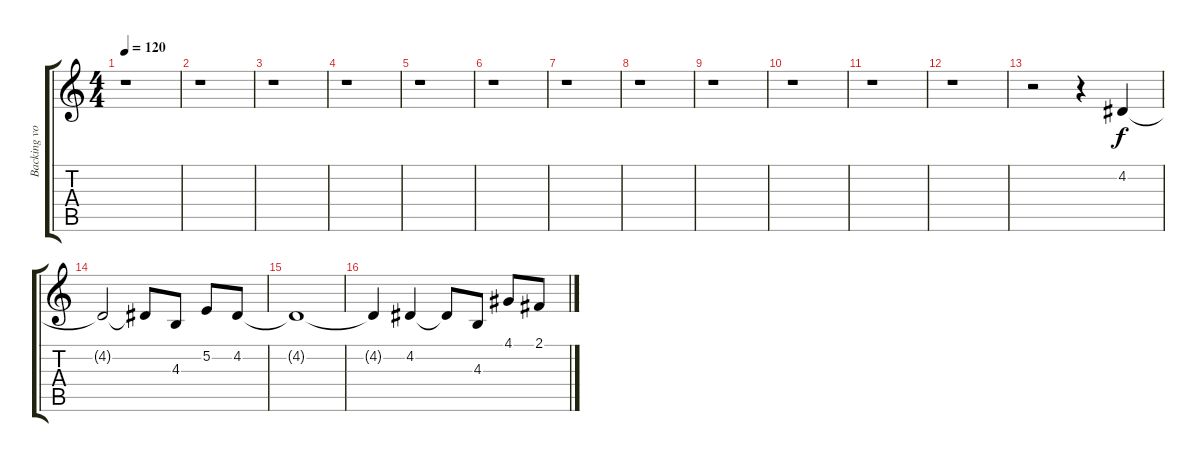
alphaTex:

\track ("Backing vocals" "Backing vo") {instrument choiraahs}
\staff {score tabs}
\tuning (E4 B3 G3 D3 A2 E2) {hide}
\ts (4 4)
\tempo 120
\clef g2
\ks c
r.1{dy f} |
r.1 |
r.1 |
r.1 |
r.1 |
r.1 |
r.1 |
r.1 |
r.1 |
r.1 |
r.1 |
r.1 |
r.2 r.4 4.2.4 |
4.2{t}.2 4.2{t}.8 4.3.8 5.2.8 4.2.8 |
4.2{t}.1 |
4.2{t}.4 4.2.4 4.2{t}.8 4.3.8 4.1.8 2.1.8
